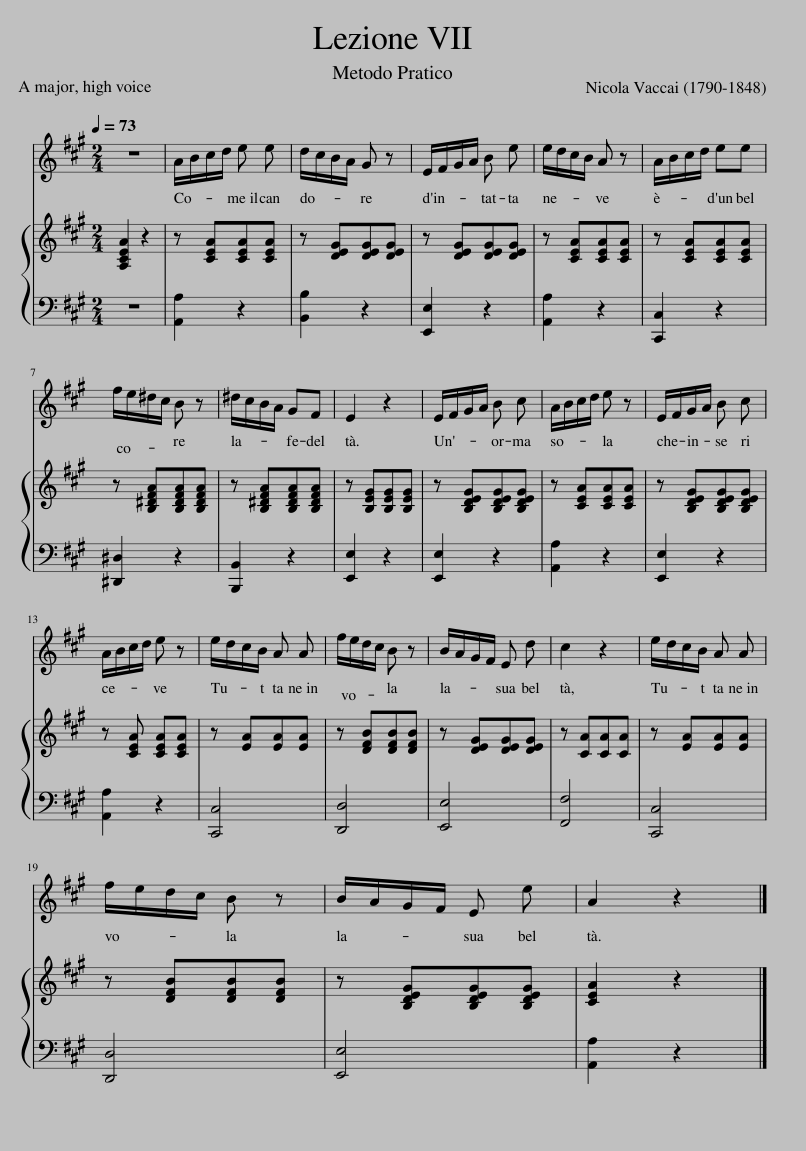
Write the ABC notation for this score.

X:1
%%score 1 { 2 | 3 }
L:1/8
Q:1/4=73
M:2/4
I:linebreak $
K:A
V:1 treble
V:2 treble
V:3 bass
V:1
 z4 | A/B/c/d/ e e | d/c/B/A/ G z | E/F/G/A/ B e | e/d/c/B/ A z | %5
 A/B/c/d/ ee |$ f/e/^d/c/ B z | ^d/c/B/A/ GF | E2 z2 | E/F/G/A/ B c | %10
 A/B/c/d/ e z | E/F/G/A/ B c |$ A/B/c/d/ e z | e/d/c/B/ A A | f/e/d/c/ B z | %15
 B/A/G/F/ E d | c2 z2 | e/d/c/B/ A A |$ f/e/d/c/ B z | B/A/G/F/ E e | %20
 A2 z2 |] %21
V:2
 [A,CEA]2 z2 | z [CEA][CEA][CEA] | z [DEG][DEG][DEG] | z [DEG][DEG][DEG] | z [CEA][CEA][CEA] | %5
 z [CEA][CEA][CEA] |$ z [B,^DFA][B,DFA][B,DFA] | z [B,^DFA][B,DFA][B,DFA] | z [B,EG][B,EG][B,EG] | z [B,DEG][B,DEG][B,DEG] | %10
 z [CEA][CEA][CEA] | z [B,DEG][B,DEG][B,DEG] |$ z [CEA] [CEA][CEA] | z [EA][EA][EA] | z [DFB][DFB][DFB] | %15
 z [DEG][DEG][DEG] | z [CA][CA][CA] | z [EA][EA][EA] |$ z [DFB][DFB][DFB] | z [B,DEG][B,DEG][B,DEG] | %20
 [CEA]2 z2 |] %21
V:3
 z4 | [A,,A,]2 z2 | [B,,B,]2 z2 | [E,,E,]2 z2 | [A,,A,]2 z2 | %5
 [C,,C,]2 z2 |$ [^D,,^D,]2 z2 | [B,,,B,,]2 z2 | [E,,E,]2 z2 | [E,,E,]2 z2 | %10
 [A,,A,]2 z2 | [E,,E,]2 z2 |$ [A,,A,]2 z2 | [C,,C,]4 | [D,,D,]4 | %15
 [E,,E,]4 | [F,,F,]4 | [C,,C,]4 |$ [D,,D,]4 | [E,,E,]4 | %20
 [A,,A,]2 z2 |] %21
